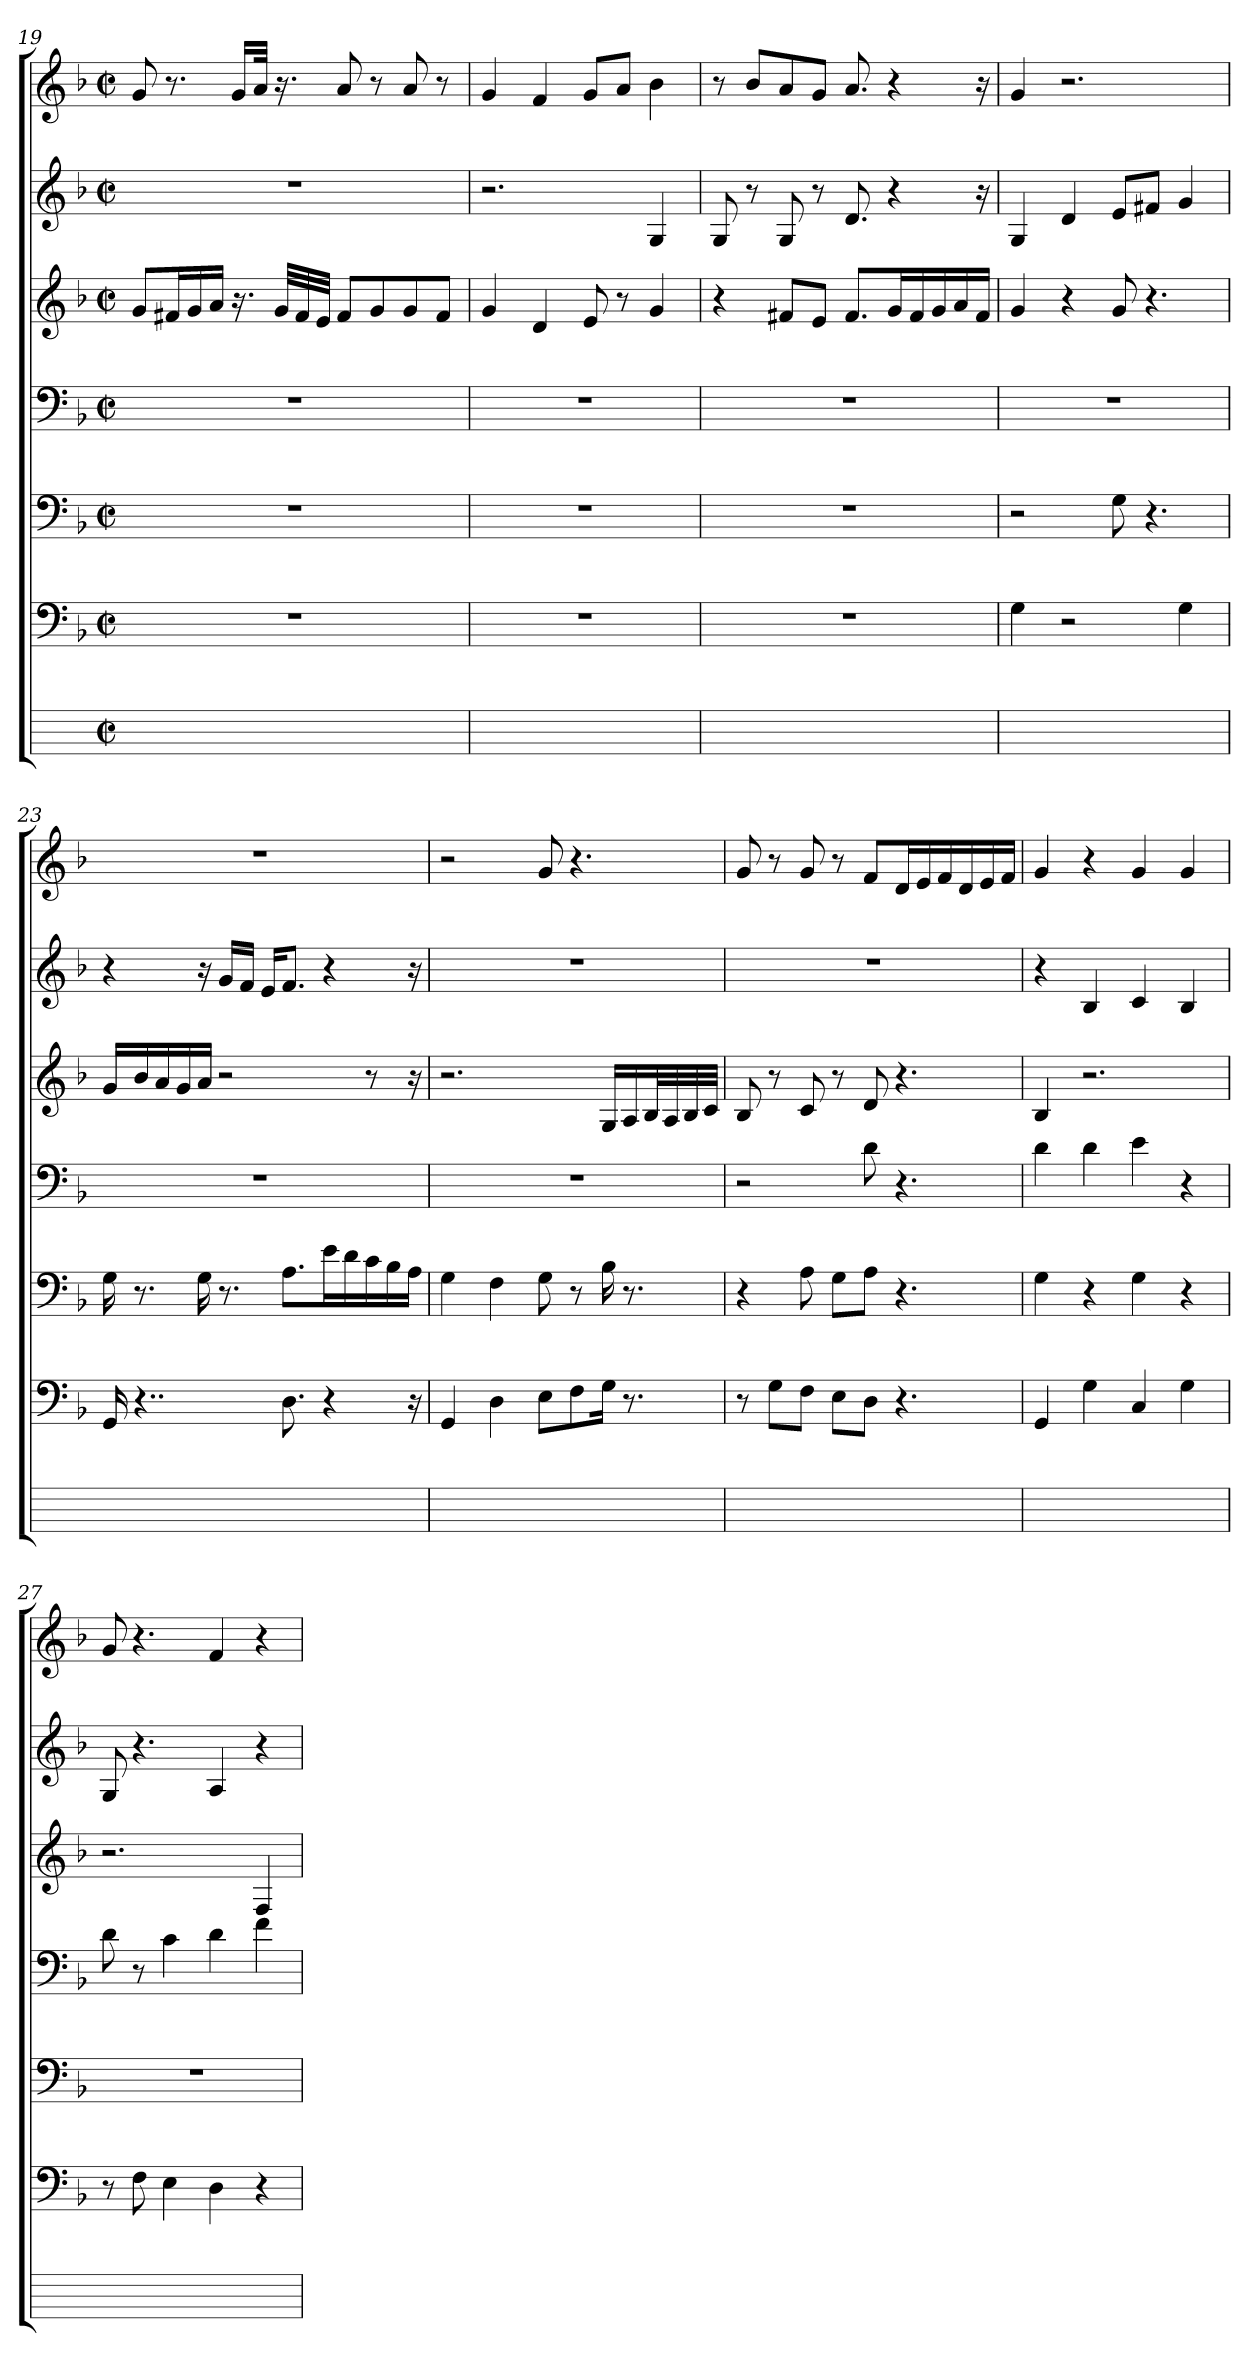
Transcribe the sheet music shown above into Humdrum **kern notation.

**kern	**kern	**kern	**kern	**kern	**kern	**kern
*part7	*part6	*part5	*part4	*part3	*part2	*part1
*staff7	*staff6	*staff5	*staff4	*staff3	*staff2	*staff1
*	*clefF4	*clefF4	*clefF4	*clefG2	*clefG2	*clefG2
*	*k[b-]	*k[b-]	*k[b-]	*k[b-]	*k[b-]	*k[b-]
*	*F:	*F:	*F:	*F:	*F:	*F:
*M2/2	*M2/2	*M2/2	*M2/2	*M2/2	*M2/2	*M2/2
*met(c|)	*met(c|)	*met(c|)	*met(c|)	*met(c|)	*met(c|)	*met(c|)
=19	=19	=19	=19	=19	=19	=19
1ryy	1r	1r	1r	8gL	1r	8gi
.	.	.	.	16f#XjL	.	8.r
.	.	.	.	16gj	.	.
.	.	.	.	16aZJJ	.	.
.	.	.	.	16.r	.	16gjLL
.	.	.	.	.	.	32aZJJk
.	.	.	.	32gjLLL	.	16.r
.	.	.	.	32f#j	.	.
.	.	.	.	32ejJJJ	.	.
.	.	.	.	8f#VL	.	8a
.	.	.	.	8gj	.	8r
.	.	.	.	8gZ	.	8ai
.	.	.	.	8f#jJ	.	8r
=20	=20	=20	=20	=20	=20	=20
1ryy	1r	1r	1r	4g	2.r	4g
.	.	.	.	4d	.	4f
.	.	.	.	8e	.	8gL
.	.	.	.	8r	.	8ajJ
.	.	.	.	4g	4G	4b-
=21	=21	=21	=21	=21	=21	=21
1ryy	1r	1r	1r	4r	8G	8r
.	.	.	.	.	8r	8b-jL
.	.	.	.	8f#XVL	8G	8a
.	.	.	.	8eJ	8r	8gJ
.	.	.	.	8.f#VL	8.d	8.a
.	.	.	.	16gjL	4r	4r
.	.	.	.	16f#j	.	.
.	.	.	.	16gj	.	.
.	.	.	.	16aj	.	.
.	.	.	.	16f#jJJ	16r	16r
=22	=22	=22	=22	=22	=22	=22
1ryy	4G	2r	1r	4g	4G	4g
.	2r	.	.	4r	4d	2.r
.	.	8G	.	8gi	8eL	.
.	.	4.r	.	4.r	8f#XjJ	.
.	4G	.	.	.	4g	.
=23	=23	=23	=23	=23	=23	=23
1ryy	16GG	16G	1r	16giLL	4r	1r
.	4..r	8.r	.	16b-j	.	.
.	.	.	.	16aj	.	.
.	.	.	.	16gj	.	.
.	.	16G	.	16aZJJ	16r	.
.	.	8.r	.	2r	16gjLL	.
.	.	.	.	.	16fiJJ	.
.	.	.	.	.	16ejKL	.
.	8.D	8.AL	.	.	8.fJ	.
.	4r	16ejL	.	.	4r	.
.	.	16dj	.	.	.	.
.	.	16cj	.	8r	.	.
.	.	16B-j	.	.	.	.
.	16r	16AjJJ	.	16r	16r	.
=24	=24	=24	=24	=24	=24	=24
1ryy	4GG	4G	1r	2.r	1r	2r
.	4D	4F	.	.	.	.
.	8EL	8G	.	.	.	8g
.	8Fj	8r	.	.	.	4.r
.	16GJk	16B-	.	16GLL	.	.
.	8.r	8.r	.	16Aj	.	.
.	.	.	.	32B-jL	.	.
.	.	.	.	32Aj	.	.
.	.	.	.	32B-j	.	.
.	.	.	.	32cjJJJ	.	.
=25	=25	=25	=25	=25	=25	=25
1ryy	8r	4r	2r	8B-	1r	8g
.	8GjL	.	.	8r	.	8r
.	8FJ	8A	.	8c	.	8g
.	8EL	8GL	.	8r	.	8r
.	8DJ	8AJ	8d	8d	.	8fL
.	4.r	4.r	4.r	4.r	.	16djL
.	.	.	.	.	.	16ej
.	.	.	.	.	.	16fj
.	.	.	.	.	.	16dj
.	.	.	.	.	.	16ej
.	.	.	.	.	.	16fjJJ
=26	=26	=26	=26	=26	=26	=26
1ryy	4GG	4G	4d	4B-	4r	4g
.	4G	4r	4d	2.r	4B-	4r
.	4C	4Gi	4e	.	4c	4g
.	4G	4r	4r	.	4B-	4g
=27	=27	=27	=27	=27	=27	=27
1ryy	8r	1r	8d	2.r	8G	8g
.	8F	.	8r	.	4.r	4.r
.	4E	.	4c	.	.	.
.	4D	.	4d	.	4A	4f
.	4r	.	4f	4F	4r	4r
=	=	=	=	=	=	=
*-	*-	*-	*-	*-	*-	*-
